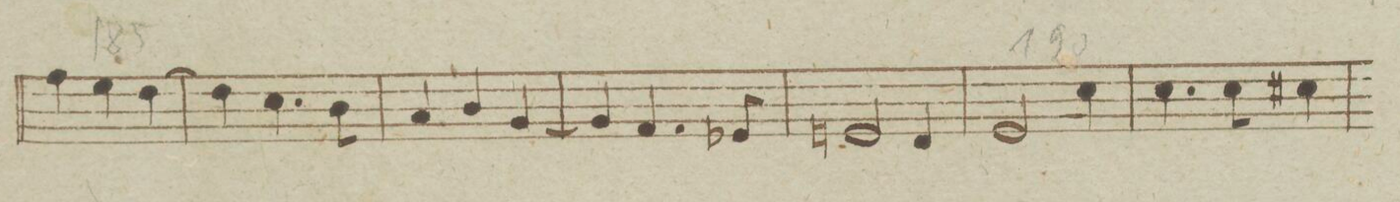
**kern	**dynam
*I"Clarinetto Secondo in B.	*
*clefG2	*
*k[b-e-]	*
*met(c)	*
*M3/4	*
4ee-\	.
4dd\	.
[4cc\	.
=187	=187
4cc\]	.
4.b-\	.
8a\	.
=188	=188
4g/	.
4a/	.
[4f/	.
=189	=189
4f/]	.
4.e-/	.
8d-X/	.
=190	=190
2dn/	.
4c/	.
=191	=191
2d/	.
4b-\	.
=192	=192
4.b-\	.
8b-\	.
4bX\	.
=193	=193
*-	*-
